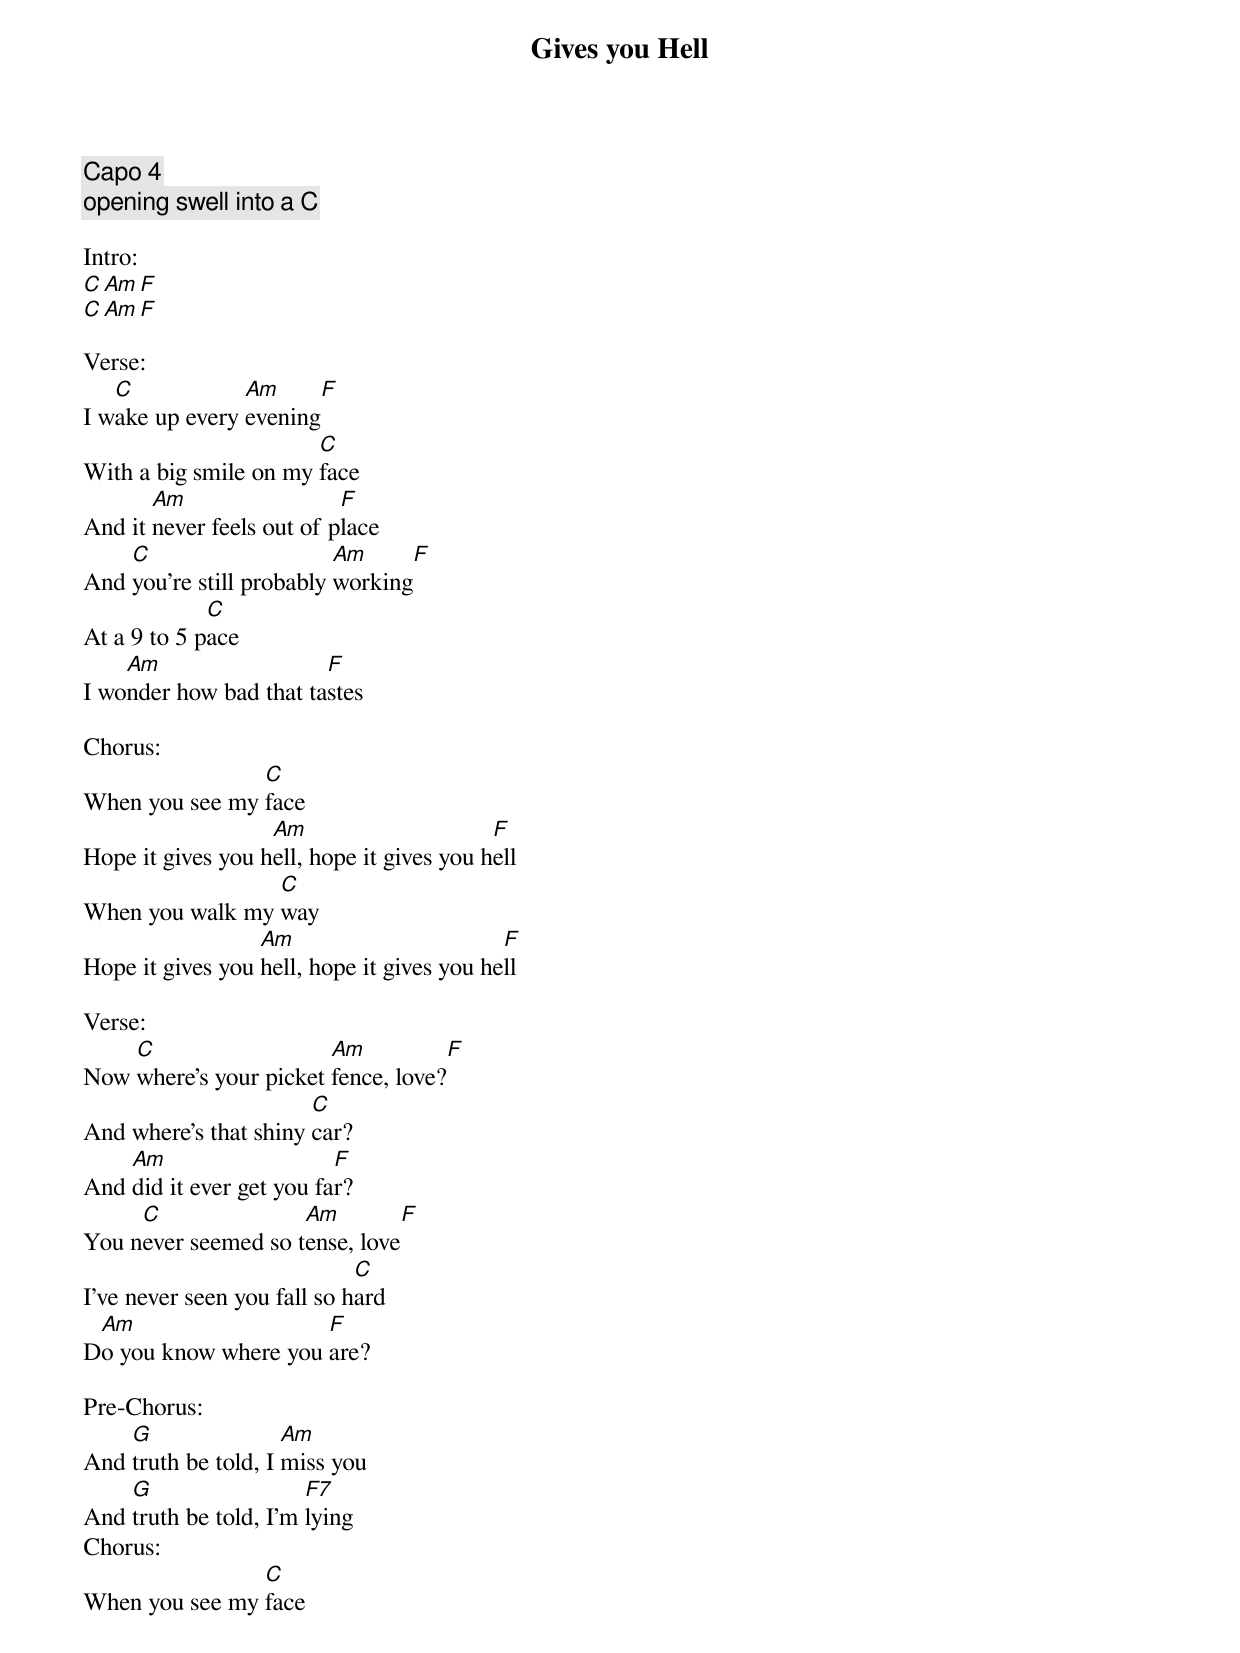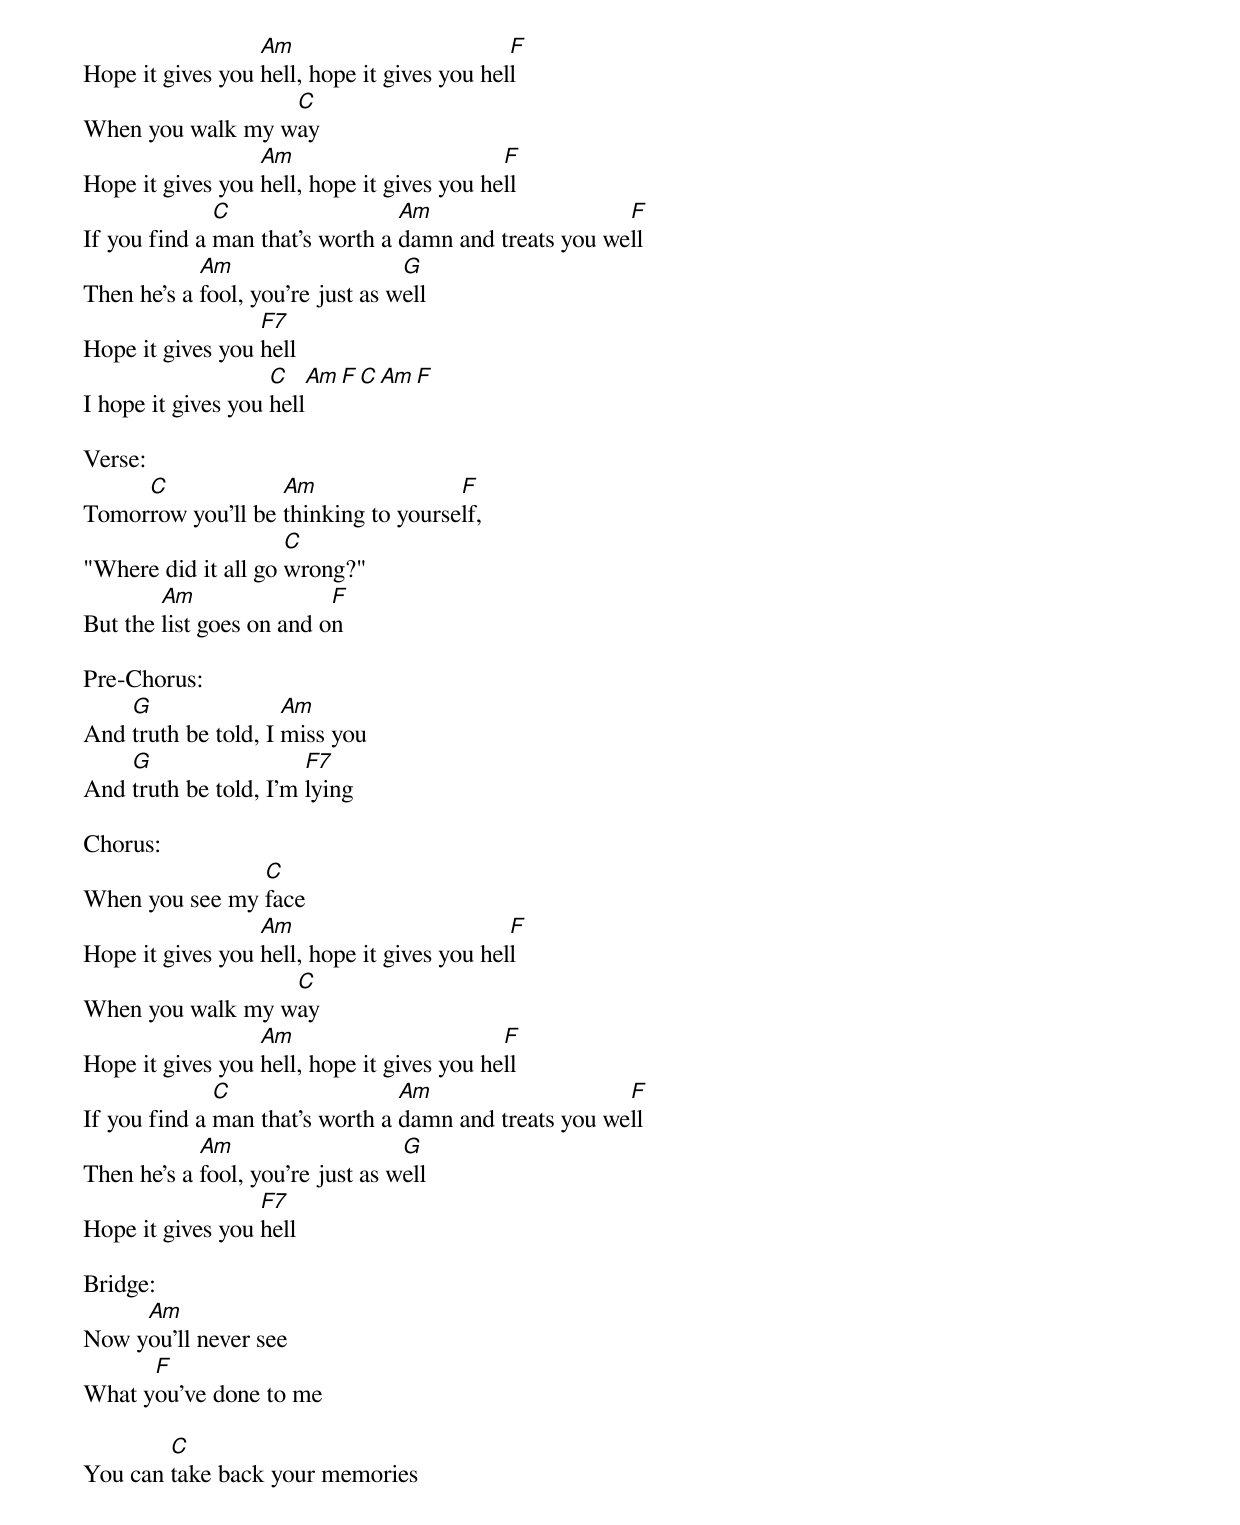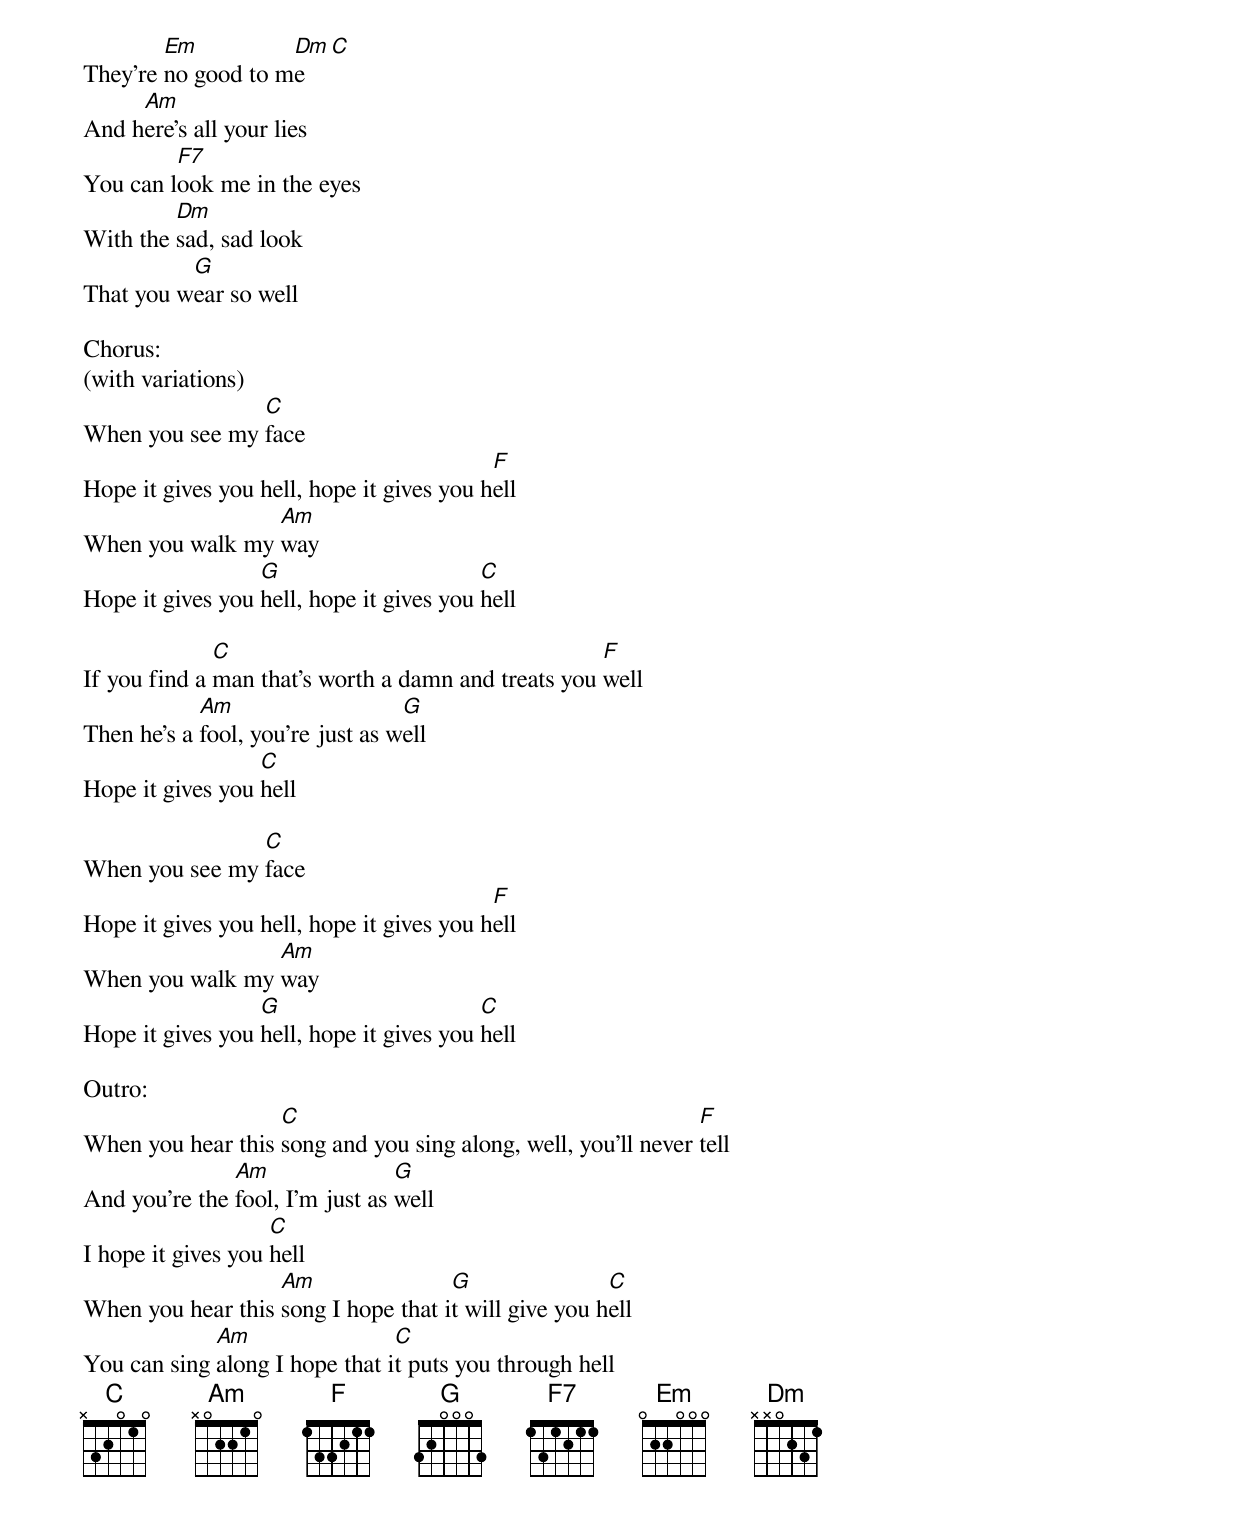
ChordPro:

{title:Gives you Hell}
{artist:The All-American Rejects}
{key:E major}
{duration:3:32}
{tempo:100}
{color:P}

{comment: Capo 4}
{c: opening swell into a C}

Intro:
[C][Am][F]
[C][Am][F]

Verse:
I w[C]ake up every [Am]evening[F]
With a big smile on my [C]face
And it [Am]never feels out of p[F]lace
And [C]you're still probably [Am]working[F]
At a 9 to 5 p[C]ace
I wo[Am]nder how bad that ta[F]stes

Chorus:
When you see my [C]face
Hope it gives you h[Am]ell, hope it gives you h[F]ell
When you walk my [C]way
Hope it gives you [Am]hell, hope it gives you he[F]ll

Verse:
Now [C]where's your picket [Am]fence, love?[F]
And where's that shiny [C]car?
And [Am]did it ever get you fa[F]r?
You n[C]ever seemed so t[Am]ense, love[F]
I've never seen you fall so h[C]ard
D[Am]o you know where you [F]are?

Pre-Chorus:
And [G]truth be told, I [Am]miss you
And [G]truth be told, I'm [F7]lying
Chorus:
When you see my [C]face

Hope it gives you [Am]hell, hope it gives you hel[F]l
When you walk my w[C]ay
Hope it gives you [Am]hell, hope it gives you he[F]ll
If you find a [C]man that's worth a [Am]damn and treats you we[F]ll
Then he's a [Am]fool, you're just as w[G]ell
Hope it gives you [F7]hell
I hope it gives you [C]hell[Am][F][C][Am][F]

Verse:
Tomor[C]row you'll be [Am]thinking to yourse[F]lf,
"Where did it all go [C]wrong?"
But the [Am]list goes on and o[F]n

Pre-Chorus:
And [G]truth be told, I [Am]miss you
And [G]truth be told, I'm [F7]lying

Chorus:
When you see my [C]face
Hope it gives you [Am]hell, hope it gives you hel[F]l
When you walk my w[C]ay
Hope it gives you [Am]hell, hope it gives you he[F]ll
If you find a [C]man that's worth a [Am]damn and treats you we[F]ll
Then he's a [Am]fool, you're just as w[G]ell
Hope it gives you [F7]hell

Bridge:
Now y[Am]ou'll never see
What y[F]ou've done to me

You can [C]take back your memories
They're [Em]no good to m[Dm]e[C]
And h[Am]ere's all your lies
You can l[F7]ook me in the eyes
With the [Dm]sad, sad look
That you w[G]ear so well

Chorus:
(with variations)
When you see my [C]face
Hope it gives you hell, hope it gives you h[F]ell
When you walk my [Am]way
Hope it gives you [G]hell, hope it gives you [C]hell

If you find a [C]man that's worth a damn and treats you [F]well
Then he's a [Am]fool, you're just as w[G]ell
Hope it gives you [C]hell

When you see my [C]face
Hope it gives you hell, hope it gives you h[F]ell
When you walk my [Am]way
Hope it gives you [G]hell, hope it gives you [C]hell

Outro:
When you hear this [C]song and you sing along, well, you'll never [F]tell
And you're the [Am]fool, I'm just as [G]well
I hope it gives you [C]hell
When you hear this [Am]song I hope that i[G]t will give you h[C]ell
You can sing [Am]along I hope that i[C]t puts you through hell
